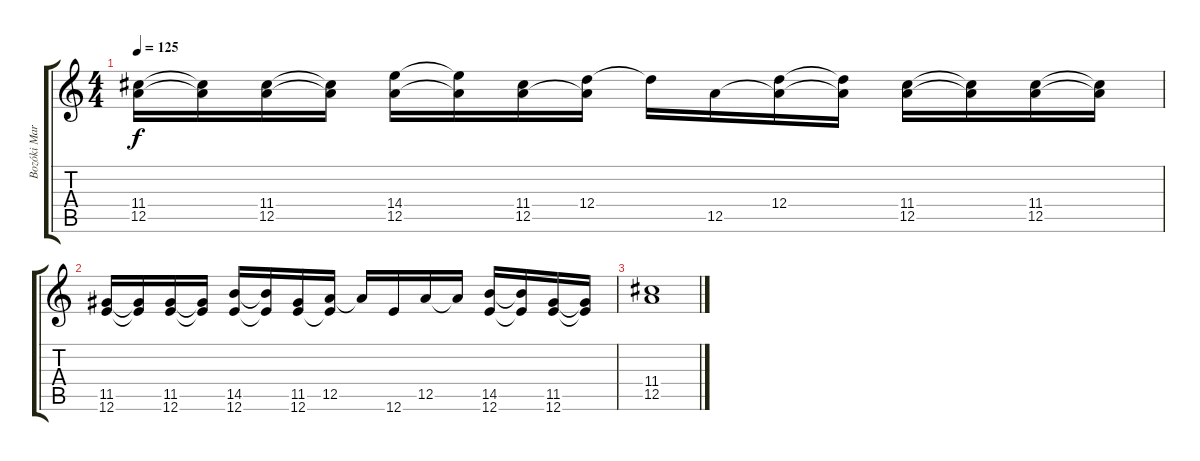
\track ("Bozóki Marci - Szólógitár" "Bozóki Mar") {instrument overdrivenguitar}
\staff {score tabs}
\tuning (E4 B3 G3 D3 A2 E2) {hide}
\ts (4 4)
\tempo 125
\clef g2
\ks c
(11.4 12.5).16{dy f} (11.4{t} 12.5{t}).16 (11.4 12.5).16 (11.4{t} 12.5{t}).16 (14.4 12.5).16 (14.4{t} 12.5{t}).16 (11.4 12.5).16 (12.4 12.5{t}).16 12.4{t}.16 12.5.16 (12.4 12.5{t}).16 (12.4{t} 12.5{t}).16 (11.4 12.5).16 (11.4{t} 12.5{t}).16 (11.4 12.5).16 (11.4{t} 12.5{t}).16 |
(11.5 12.6).16 (11.5{t} 12.6{t}).16 (11.5 12.6).16 (11.5{t} 12.6{t}).16 (14.5 12.6).16 (14.5{t} 12.6{t}).16 (11.5 12.6).16 (12.5 12.6{t}).16 12.5{t}.16 12.6.16 12.5.16 12.5{t}.16 (14.5 12.6).16 (14.5{t} 12.6{t}).16 (11.5 12.6).16 (11.5{t} 12.6{t}).16 |
(11.4 12.5).1
